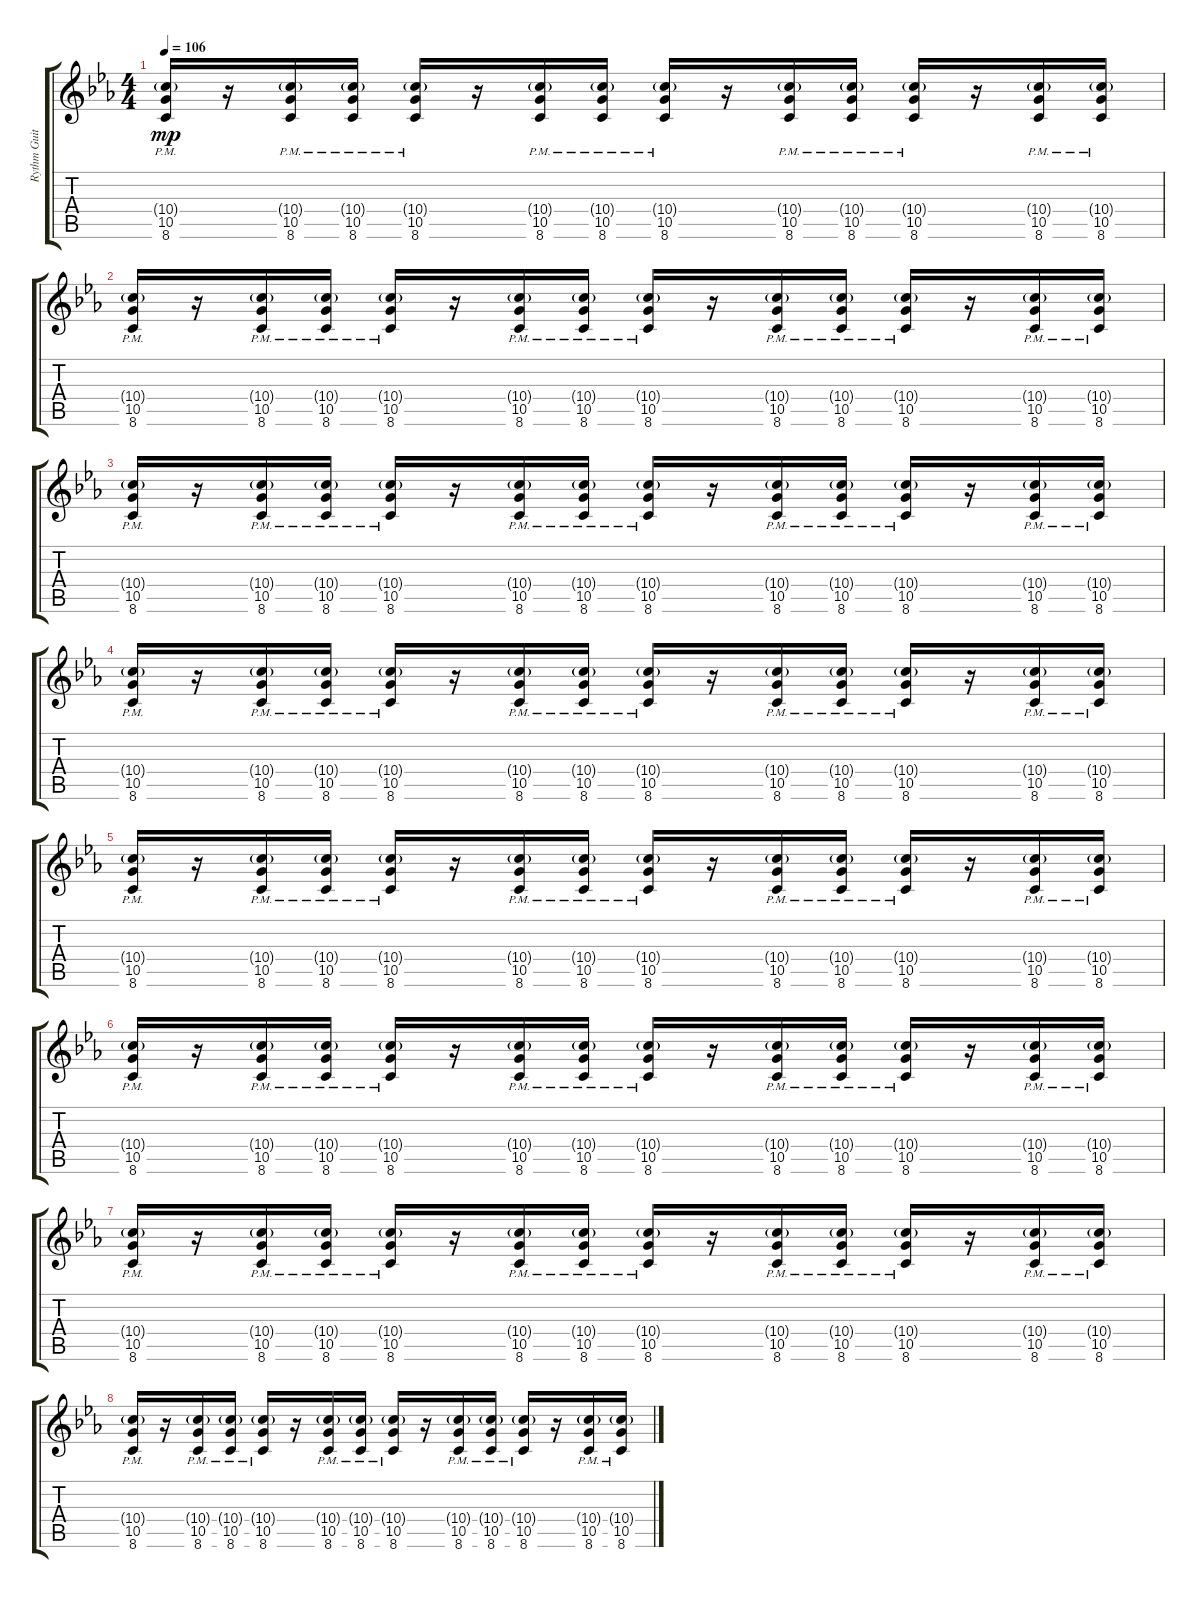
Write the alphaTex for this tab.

\track ("Rythm Guitar" "Rythm Guit") {instrument electricguitarclean}
\staff {score tabs}
\tuning (E4 B3 G3 D3 A2 E2) {hide}
\ts (4 4)
\tempo 106
\clef g2
\ks cminor
(10.4{g pm} 10.5{pm} 8.6{pm}).16{dy mp} r.16 (10.4{g pm} 10.5{pm} 8.6{pm}).16 (10.4{g pm} 10.5{pm} 8.6{pm}).16 (10.4{g pm} 10.5{pm} 8.6{pm}).16 r.16 (10.4{g pm} 10.5{pm} 8.6{pm}).16 (10.4{g pm} 10.5{pm} 8.6{pm}).16 (10.4{g pm} 10.5{pm} 8.6{pm}).16 r.16 (10.4{g pm} 10.5{pm} 8.6{pm}).16 (10.4{g pm} 10.5{pm} 8.6{pm}).16 (10.4{g pm} 10.5{pm} 8.6{pm}).16 r.16 (10.4{g pm} 10.5{pm} 8.6{pm}).16 (10.4{g pm} 10.5{pm} 8.6{pm}).16 |
(10.4{g pm} 10.5{pm} 8.6{pm}).16 r.16 (10.4{g pm} 10.5{pm} 8.6{pm}).16 (10.4{g pm} 10.5{pm} 8.6{pm}).16 (10.4{g pm} 10.5{pm} 8.6{pm}).16 r.16 (10.4{g pm} 10.5{pm} 8.6{pm}).16 (10.4{g pm} 10.5{pm} 8.6{pm}).16 (10.4{g pm} 10.5{pm} 8.6{pm}).16 r.16 (10.4{g pm} 10.5{pm} 8.6{pm}).16 (10.4{g pm} 10.5{pm} 8.6{pm}).16 (10.4{g pm} 10.5{pm} 8.6{pm}).16 r.16 (10.4{g pm} 10.5{pm} 8.6{pm}).16 (10.4{g pm} 10.5{pm} 8.6{pm}).16 |
(10.4{g pm} 10.5{pm} 8.6{pm}).16 r.16 (10.4{g pm} 10.5{pm} 8.6{pm}).16 (10.4{g pm} 10.5{pm} 8.6{pm}).16 (10.4{g pm} 10.5{pm} 8.6{pm}).16 r.16 (10.4{g pm} 10.5{pm} 8.6{pm}).16 (10.4{g pm} 10.5{pm} 8.6{pm}).16 (10.4{g pm} 10.5{pm} 8.6{pm}).16 r.16 (10.4{g pm} 10.5{pm} 8.6{pm}).16 (10.4{g pm} 10.5{pm} 8.6{pm}).16 (10.4{g pm} 10.5{pm} 8.6{pm}).16 r.16 (10.4{g pm} 10.5{pm} 8.6{pm}).16 (10.4{g pm} 10.5{pm} 8.6{pm}).16 |
(10.4{g pm} 10.5{pm} 8.6{pm}).16 r.16 (10.4{g pm} 10.5{pm} 8.6{pm}).16 (10.4{g pm} 10.5{pm} 8.6{pm}).16 (10.4{g pm} 10.5{pm} 8.6{pm}).16 r.16 (10.4{g pm} 10.5{pm} 8.6{pm}).16 (10.4{g pm} 10.5{pm} 8.6{pm}).16 (10.4{g pm} 10.5{pm} 8.6{pm}).16 r.16 (10.4{g pm} 10.5{pm} 8.6{pm}).16 (10.4{g pm} 10.5{pm} 8.6{pm}).16 (10.4{g pm} 10.5{pm} 8.6{pm}).16 r.16 (10.4{g pm} 10.5{pm} 8.6{pm}).16 (10.4{g pm} 10.5{pm} 8.6{pm}).16 |
(10.4{g pm} 10.5{pm} 8.6{pm}).16 r.16 (10.4{g pm} 10.5{pm} 8.6{pm}).16 (10.4{g pm} 10.5{pm} 8.6{pm}).16 (10.4{g pm} 10.5{pm} 8.6{pm}).16 r.16 (10.4{g pm} 10.5{pm} 8.6{pm}).16 (10.4{g pm} 10.5{pm} 8.6{pm}).16 (10.4{g pm} 10.5{pm} 8.6{pm}).16 r.16 (10.4{g pm} 10.5{pm} 8.6{pm}).16 (10.4{g pm} 10.5{pm} 8.6{pm}).16 (10.4{g pm} 10.5{pm} 8.6{pm}).16 r.16 (10.4{g pm} 10.5{pm} 8.6{pm}).16 (10.4{g pm} 10.5{pm} 8.6{pm}).16 |
(10.4{g pm} 10.5{pm} 8.6{pm}).16 r.16 (10.4{g pm} 10.5{pm} 8.6{pm}).16 (10.4{g pm} 10.5{pm} 8.6{pm}).16 (10.4{g pm} 10.5{pm} 8.6{pm}).16 r.16 (10.4{g pm} 10.5{pm} 8.6{pm}).16 (10.4{g pm} 10.5{pm} 8.6{pm}).16 (10.4{g pm} 10.5{pm} 8.6{pm}).16 r.16 (10.4{g pm} 10.5{pm} 8.6{pm}).16 (10.4{g pm} 10.5{pm} 8.6{pm}).16 (10.4{g pm} 10.5{pm} 8.6{pm}).16 r.16 (10.4{g pm} 10.5{pm} 8.6{pm}).16 (10.4{g pm} 10.5{pm} 8.6{pm}).16 |
(10.4{g pm} 10.5{pm} 8.6{pm}).16 r.16 (10.4{g pm} 10.5{pm} 8.6{pm}).16 (10.4{g pm} 10.5{pm} 8.6{pm}).16 (10.4{g pm} 10.5{pm} 8.6{pm}).16 r.16 (10.4{g pm} 10.5{pm} 8.6{pm}).16 (10.4{g pm} 10.5{pm} 8.6{pm}).16 (10.4{g pm} 10.5{pm} 8.6{pm}).16 r.16 (10.4{g pm} 10.5{pm} 8.6{pm}).16 (10.4{g pm} 10.5{pm} 8.6{pm}).16 (10.4{g pm} 10.5{pm} 8.6{pm}).16 r.16 (10.4{g pm} 10.5{pm} 8.6{pm}).16 (10.4{g pm} 10.5{pm} 8.6{pm}).16 |
(10.4{g pm} 10.5{pm} 8.6{pm}).16 r.16 (10.4{g pm} 10.5{pm} 8.6{pm}).16 (10.4{g pm} 10.5{pm} 8.6{pm}).16 (10.4{g pm} 10.5{pm} 8.6{pm}).16 r.16 (10.4{g pm} 10.5{pm} 8.6{pm}).16 (10.4{g pm} 10.5{pm} 8.6{pm}).16 (10.4{g pm} 10.5{pm} 8.6{pm}).16 r.16 (10.4{g pm} 10.5{pm} 8.6{pm}).16 (10.4{g pm} 10.5{pm} 8.6{pm}).16 (10.4{g pm} 10.5{pm} 8.6{pm}).16 r.16 (10.4{g pm} 10.5{pm} 8.6{pm}).16 (10.4{g pm} 10.5{pm} 8.6{pm}).16
